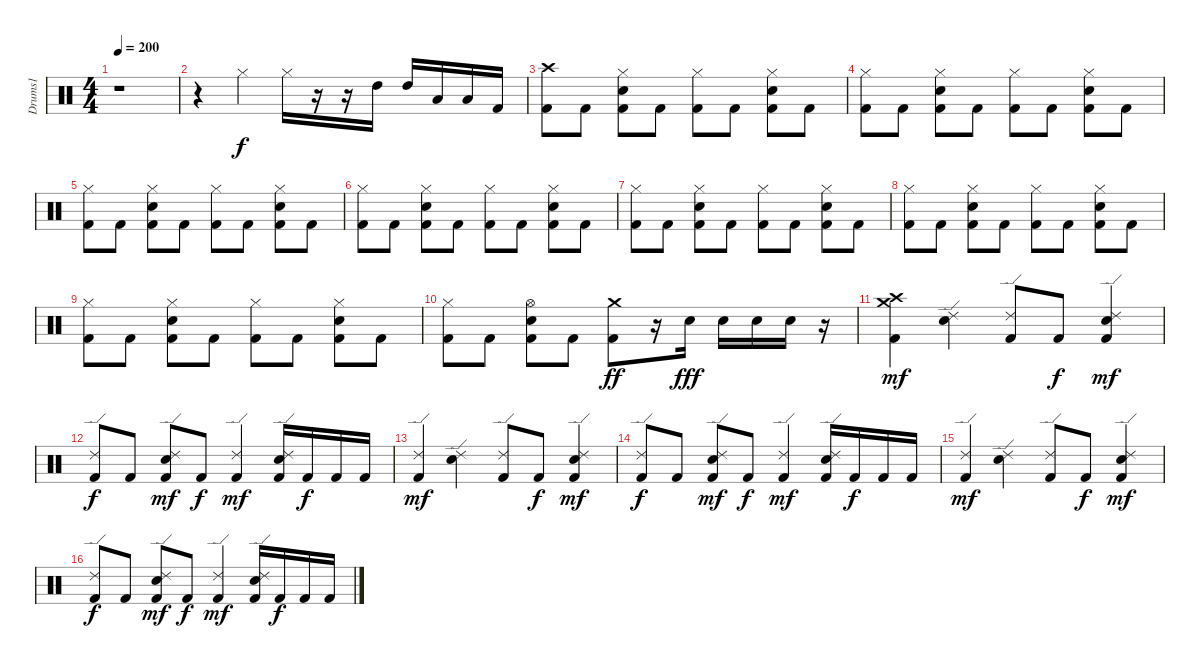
\track ("Drums1" "Drums1") {instrument percussion}
\staff {score}
\articulation defaults
\ts (4 4)
\tempo 200
\clef neutral
\ks c
r.1{dy fff} |
r.4 "Hi-Hat (closed)".4{dy f} "Hi-Hat (closed)".16 r.16 r.16 "High Tom (hit)".16 "High Tom (hit)".16 "Low Tom (hit)".16 "Low Tom (hit)".16 "Kick (hit) 2".16 |
("Crash high (hit)" "Kick (hit) 2").8 "Kick (hit) 2".8 ("Hi-Hat (closed)" "Snare (hit) 2" "Kick (hit) 2").8 "Kick (hit) 2".8 ("Hi-Hat (closed)" "Kick (hit) 2").8 "Kick (hit) 2".8 ("Hi-Hat (closed)" "Snare (hit) 2" "Kick (hit) 2").8 "Kick (hit) 2".8 |
("Hi-Hat (closed)" "Kick (hit) 2").8 "Kick (hit) 2".8 ("Hi-Hat (closed)" "Snare (hit) 2" "Kick (hit) 2").8 "Kick (hit) 2".8 ("Hi-Hat (closed)" "Kick (hit) 2").8 "Kick (hit) 2".8 ("Hi-Hat (closed)" "Snare (hit) 2" "Kick (hit) 2").8 "Kick (hit) 2".8 |
("Hi-Hat (closed)" "Kick (hit) 2").8 "Kick (hit) 2".8 ("Hi-Hat (closed)" "Snare (hit) 2" "Kick (hit) 2").8 "Kick (hit) 2".8 ("Hi-Hat (closed)" "Kick (hit) 2").8 "Kick (hit) 2".8 ("Hi-Hat (closed)" "Snare (hit) 2" "Kick (hit) 2").8 "Kick (hit) 2".8 |
("Hi-Hat (closed)" "Kick (hit) 2").8 "Kick (hit) 2".8 ("Hi-Hat (closed)" "Snare (hit) 2" "Kick (hit) 2").8 "Kick (hit) 2".8 ("Hi-Hat (closed)" "Kick (hit) 2").8 "Kick (hit) 2".8 ("Hi-Hat (closed)" "Snare (hit) 2" "Kick (hit) 2").8 "Kick (hit) 2".8 |
("Hi-Hat (closed)" "Kick (hit) 2").8 "Kick (hit) 2".8 ("Hi-Hat (closed)" "Snare (hit) 2" "Kick (hit) 2").8 "Kick (hit) 2".8 ("Hi-Hat (closed)" "Kick (hit) 2").8 "Kick (hit) 2".8 ("Hi-Hat (closed)" "Snare (hit) 2" "Kick (hit) 2").8 "Kick (hit) 2".8 |
("Hi-Hat (closed)" "Kick (hit) 2").8 "Kick (hit) 2".8 ("Hi-Hat (closed)" "Snare (hit) 2" "Kick (hit) 2").8 "Kick (hit) 2".8 ("Hi-Hat (closed)" "Kick (hit) 2").8 "Kick (hit) 2".8 ("Hi-Hat (closed)" "Snare (hit) 2" "Kick (hit) 2").8 "Kick (hit) 2".8 |
("Hi-Hat (closed)" "Kick (hit) 2").8 "Kick (hit) 2".8 ("Hi-Hat (closed)" "Snare (hit) 2" "Kick (hit) 2").8 "Kick (hit) 2".8 ("Hi-Hat (closed)" "Kick (hit) 2").8 "Kick (hit) 2".8 ("Hi-Hat (closed)" "Snare (hit) 2" "Kick (hit) 2").8 "Kick (hit) 2".8 |
("Hi-Hat (closed)" "Kick (hit) 2").8 "Kick (hit) 2".8 ("Hi-Hat (open)" "Snare (hit) 2" "Kick (hit) 2").8 "Kick (hit) 2".8 ("Crash medium (hit)" "Kick (hit) 2").8{dy ff} r.16 "Snare (hit) 2".16{dy fff} "Snare (hit) 2".16 "Snare (hit) 2".16 "Snare (hit) 2".16 r.16 |
("Crash high (hit)" "Crash medium (hit)" "Kick (hit) 2").4{dy mf} ("Ride (edge) 2" "Snare (hit) 2").4 ("Ride (edge) 2" "Kick (hit) 2").8 "Kick (hit) 2".8{dy f} ("Ride (edge) 2" "Snare (hit) 2" "Kick (hit) 2").4{dy mf} |
("Ride (edge) 2" "Kick (hit) 2").8{dy f} "Kick (hit) 2".8 ("Ride (edge) 2" "Snare (hit) 2" "Kick (hit) 2").8{dy mf} "Kick (hit) 2".8{dy f} ("Ride (edge) 2" "Kick (hit) 2").4{dy mf} ("Ride (edge) 2" "Snare (hit) 2" "Kick (hit) 2").16 "Kick (hit) 2".16{dy f} "Kick (hit) 2".16 "Kick (hit) 2".16 |
("Ride (edge) 2" "Kick (hit) 2").4{dy mf} ("Ride (edge) 2" "Snare (hit) 2").4 ("Ride (edge) 2" "Kick (hit) 2").8 "Kick (hit) 2".8{dy f} ("Ride (edge) 2" "Snare (hit) 2" "Kick (hit) 2").4{dy mf} |
("Ride (edge) 2" "Kick (hit) 2").8{dy f} "Kick (hit) 2".8 ("Ride (edge) 2" "Snare (hit) 2" "Kick (hit) 2").8{dy mf} "Kick (hit) 2".8{dy f} ("Ride (edge) 2" "Kick (hit) 2").4{dy mf} ("Ride (edge) 2" "Snare (hit) 2" "Kick (hit) 2").16 "Kick (hit) 2".16{dy f} "Kick (hit) 2".16 "Kick (hit) 2".16 |
("Ride (edge) 2" "Kick (hit) 2").4{dy mf} ("Ride (edge) 2" "Snare (hit) 2").4 ("Ride (edge) 2" "Kick (hit) 2").8 "Kick (hit) 2".8{dy f} ("Ride (edge) 2" "Snare (hit) 2" "Kick (hit) 2").4{dy mf} |
("Ride (edge) 2" "Kick (hit) 2").8{dy f} "Kick (hit) 2".8 ("Ride (edge) 2" "Snare (hit) 2" "Kick (hit) 2").8{dy mf} "Kick (hit) 2".8{dy f} ("Ride (edge) 2" "Kick (hit) 2").4{dy mf} ("Ride (edge) 2" "Snare (hit) 2" "Kick (hit) 2").16 "Kick (hit) 2".16{dy f} "Kick (hit) 2".16 "Kick (hit) 2".16
